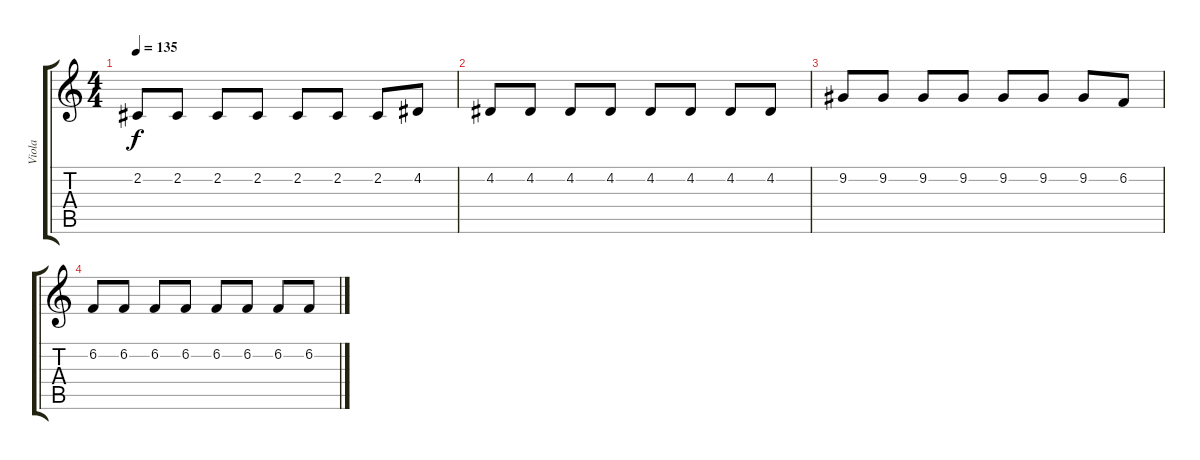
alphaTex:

\track ("Viola" "Viola") {instrument viola}
\staff {score tabs}
\tuning (E4 B3 G3 D3 A2 E2) {hide}
\ts (4 4)
\tempo 135
\clef g2
\ks c
2.2.8{dy f volume 0} 2.2.8 2.2.8 2.2.8 2.2.8 2.2.8 2.2.8 4.2.8 |
4.2.8 4.2.8 4.2.8 4.2.8 4.2.8 4.2.8 4.2.8 4.2.8 |
9.2.8 9.2.8 9.2.8 9.2.8 9.2.8 9.2.8 9.2.8 6.2.8 |
6.2.8 6.2.8 6.2.8 6.2.8 6.2.8 6.2.8 6.2.8 6.2.8
